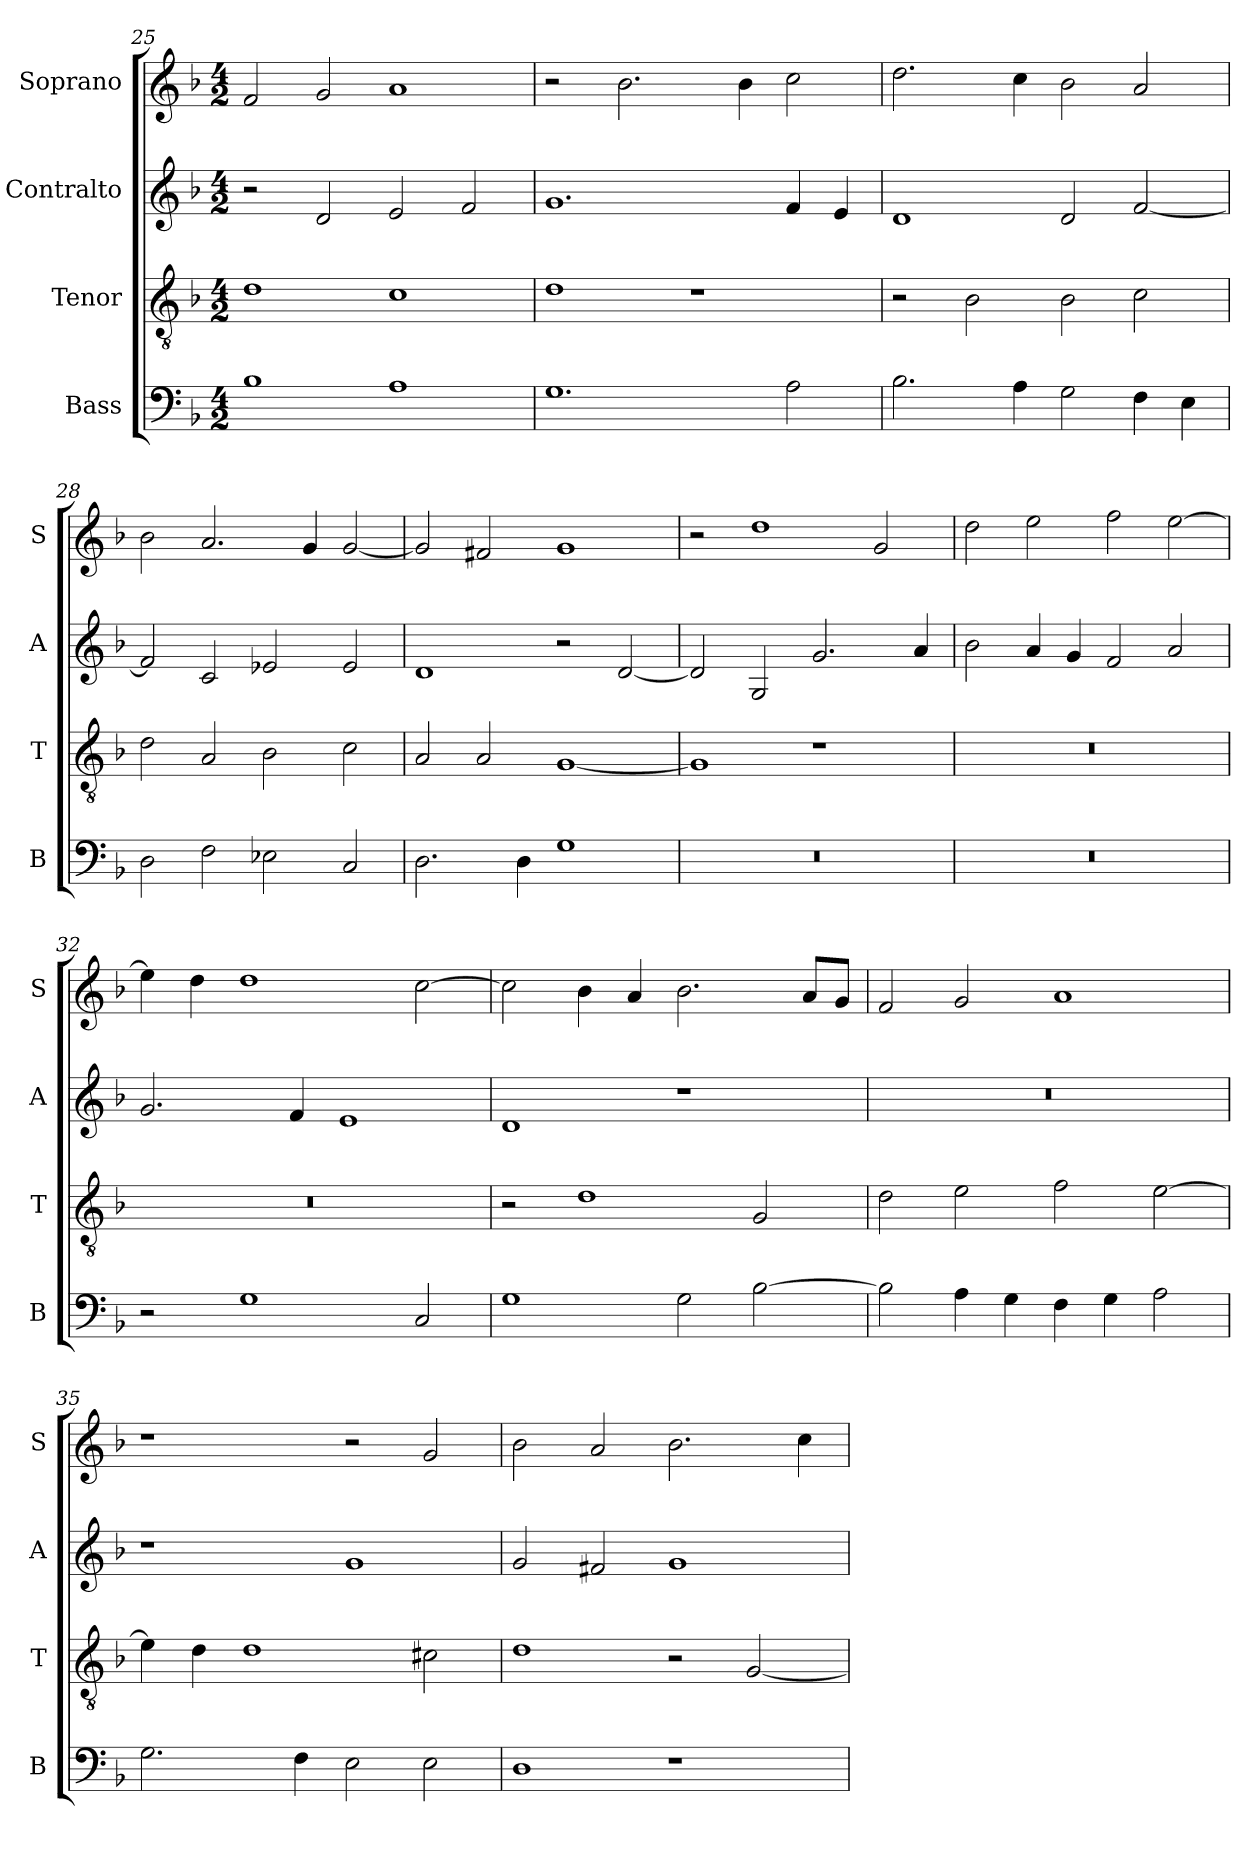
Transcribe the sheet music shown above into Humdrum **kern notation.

**kern	**kern	**kern	**kern
*part4	*part3	*part2	*part1
*staff4	*staff3	*staff2	*staff1
*I"Bass	*I"Tenor	*I"Contralto	*I"Soprano
*I'B	*I'T	*I'A	*I'S
*clefF4	*clefGv2	*clefG2	*clefG2
*k[b-]	*k[b-]	*k[b-]	*k[b-]
*G:dor	*G:dor	*G:dor	*G:dor
*M4/2	*M4/2	*M4/2	*M4/2
=25	=25	=25	=25
1B-	1d	2r	2f
.	.	2d	2g
1A	1c	2e	1a
.	.	2f	.
=26	=26	=26	=26
1.G	1d	1.g	2r
.	.	.	2.b-
.	1r	.	.
.	.	.	4b-
2A	.	4f	2cc
.	.	4e	.
=27	=27	=27	=27
2.B-	2r	1d	2.dd
.	2B-	.	.
4A	.	.	4cc
2G	2B-	2d	2b-
4F	2c	[2f	2a
4E	.	.	.
=28	=28	=28	=28
2D	2d	2f]	2b-
2F	2A	2c	2.a
2E-X	2B-	2e-X	.
.	.	.	4g
2C	2c	2e-	[2g
=29	=29	=29	=29
2.D	2A	1d	2g]
.	2A	.	2f#X
4D	.	.	.
1G	[1G	2r	1g
.	.	[2d	.
=30	=30	=30	=30
0r	1G]	2d]	2r
.	.	2G	1dd
.	1r	2.g	.
.	.	.	2g
.	.	4a	.
=31	=31	=31	=31
0r	0r	2b-	2dd
.	.	4a	2ee
.	.	4g	.
.	.	2f	2ff
.	.	2a	[2ee
=32	=32	=32	=32
2r	0r	2.g	4ee]
.	.	.	4dd
1G	.	.	1dd
.	.	4f	.
.	.	1e	.
2C	.	.	[2cc
=33	=33	=33	=33
1G	2r	1d	2cc]
.	1d	.	4b-
.	.	.	4a
2G	.	1r	2.b-
[2B-	2G	.	.
.	.	.	8a/L
.	.	.	8g/J
=34	=34	=34	=34
2B-]	2d	0r	2f
4A	2e	.	2g
4G	.	.	.
4F	2f	.	1a
4G	.	.	.
2A	[2e	.	.
=35	=35	=35	=35
2.G	4e]	1r	1r
.	4d	.	.
.	1d	.	.
4F	.	.	.
2E	.	1g	2r
2E	2c#X	.	2g
=36	=36	=36	=36
1D	1d	2g	2b-
.	.	2f#X	2a
1r	2r	1g	2.b-
.	[2G	.	.
.	.	.	4cc
=	=	=	=
*-	*-	*-	*-
